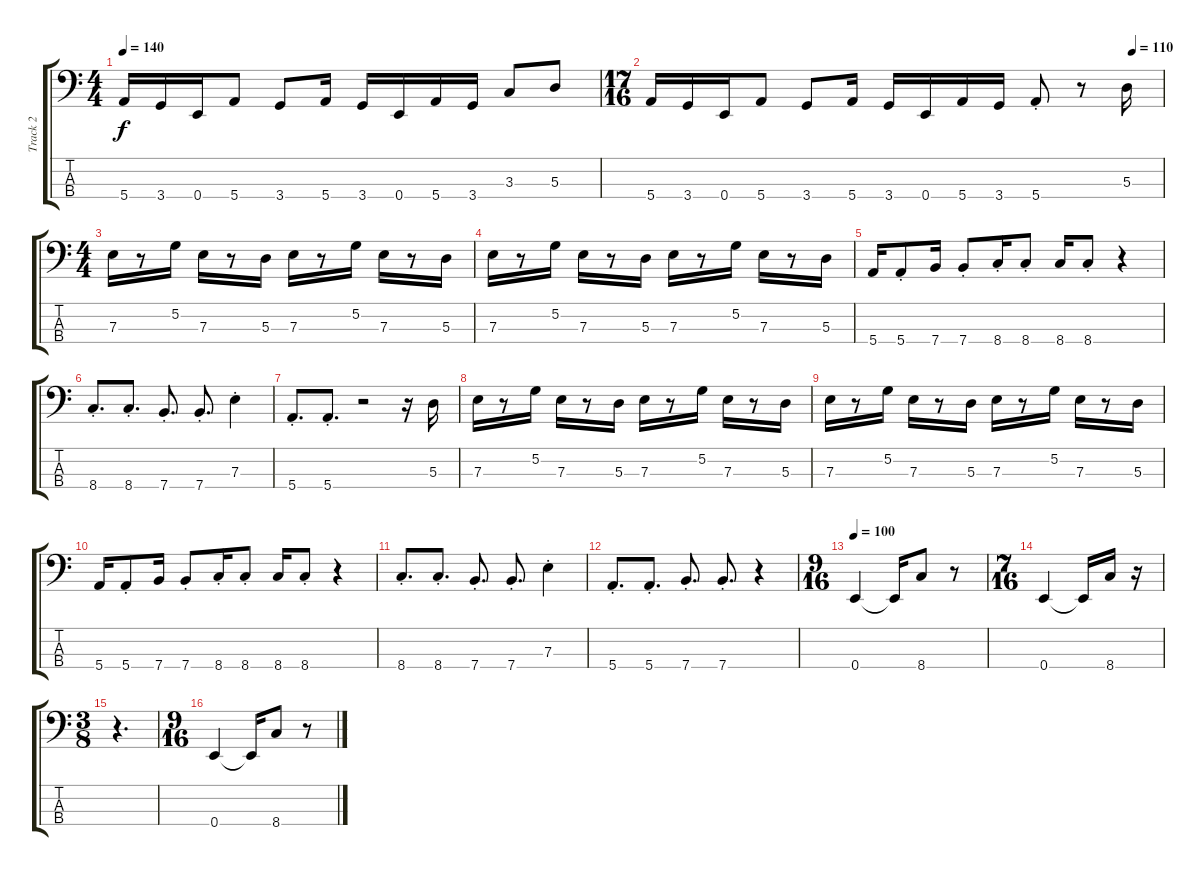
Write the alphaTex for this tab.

\track ("Track 2" "Track 2") {instrument electricbassfinger}
\staff {score tabs}
\tuning (G2 D2 A1 E1) {hide}
\ts (4 4)
\tempo 140
\clef f4
\ks c
5.4.16{dy f} 3.4.16 0.4.16 5.4.8 3.4.8 5.4.16 3.4.16 0.4.16 5.4.16 3.4.16 3.3.8 5.3.8 |
\ts (17 16)
\tempo (110 0.9411764705882353)
5.4.16 3.4.16 0.4.16 5.4.8 3.4.8 5.4.16 3.4.16 0.4.16 5.4.16 3.4.16 5.4{st}.8 r.8 5.3.16 |
\ts (4 4)
7.3.16 r.8 5.2.16 7.3.16 r.8 5.3.16 7.3.16 r.8 5.2.16 7.3.16 r.8 5.3.16 |
7.3.16 r.8 5.2.16 7.3.16 r.8 5.3.16 7.3.16 r.8 5.2.16 7.3.16 r.8 5.3.16 |
5.4.16 5.4{st}.8 7.4.16 7.4{st}.8 8.4{st}.16 8.4{st}.8 8.4.16 8.4{st}.8 r.4 |
8.4{st}.8{d} 8.4{st}.8{d} 7.4{st}.8{d} 7.4{st}.8{d} 7.3{st}.4 |
5.4{st}.8{d} 5.4{st}.8{d} r.2 r.16 5.3.16 |
7.3.16 r.8 5.2.16 7.3.16 r.8 5.3.16 7.3.16 r.8 5.2.16 7.3.16 r.8 5.3.16 |
7.3.16 r.8 5.2.16 7.3.16 r.8 5.3.16 7.3.16 r.8 5.2.16 7.3.16 r.8 5.3.16 |
5.4.16 5.4{st}.8 7.4.16 7.4{st}.8 8.4{st}.16 8.4{st}.8 8.4.16 8.4{st}.8 r.4 |
8.4{st}.8{d} 8.4{st}.8{d} 7.4{st}.8{d} 7.4{st}.8{d} 7.3{st}.4 |
5.4{st}.8{d} 5.4{st}.8{d} 7.4{st}.8{d} 7.4{st}.8{d} r.4 |
\ts (9 16)
\tempo 100
0.4.4 0.4{t}.16 8.4.8 r.8 |
\ts (7 16)
0.4.4 0.4{t}.16 8.4.16 r.16 |
\ts (3 8)
r.4{d} |
\ts (9 16)
0.4.4 0.4{t}.16 8.4.8 r.8
